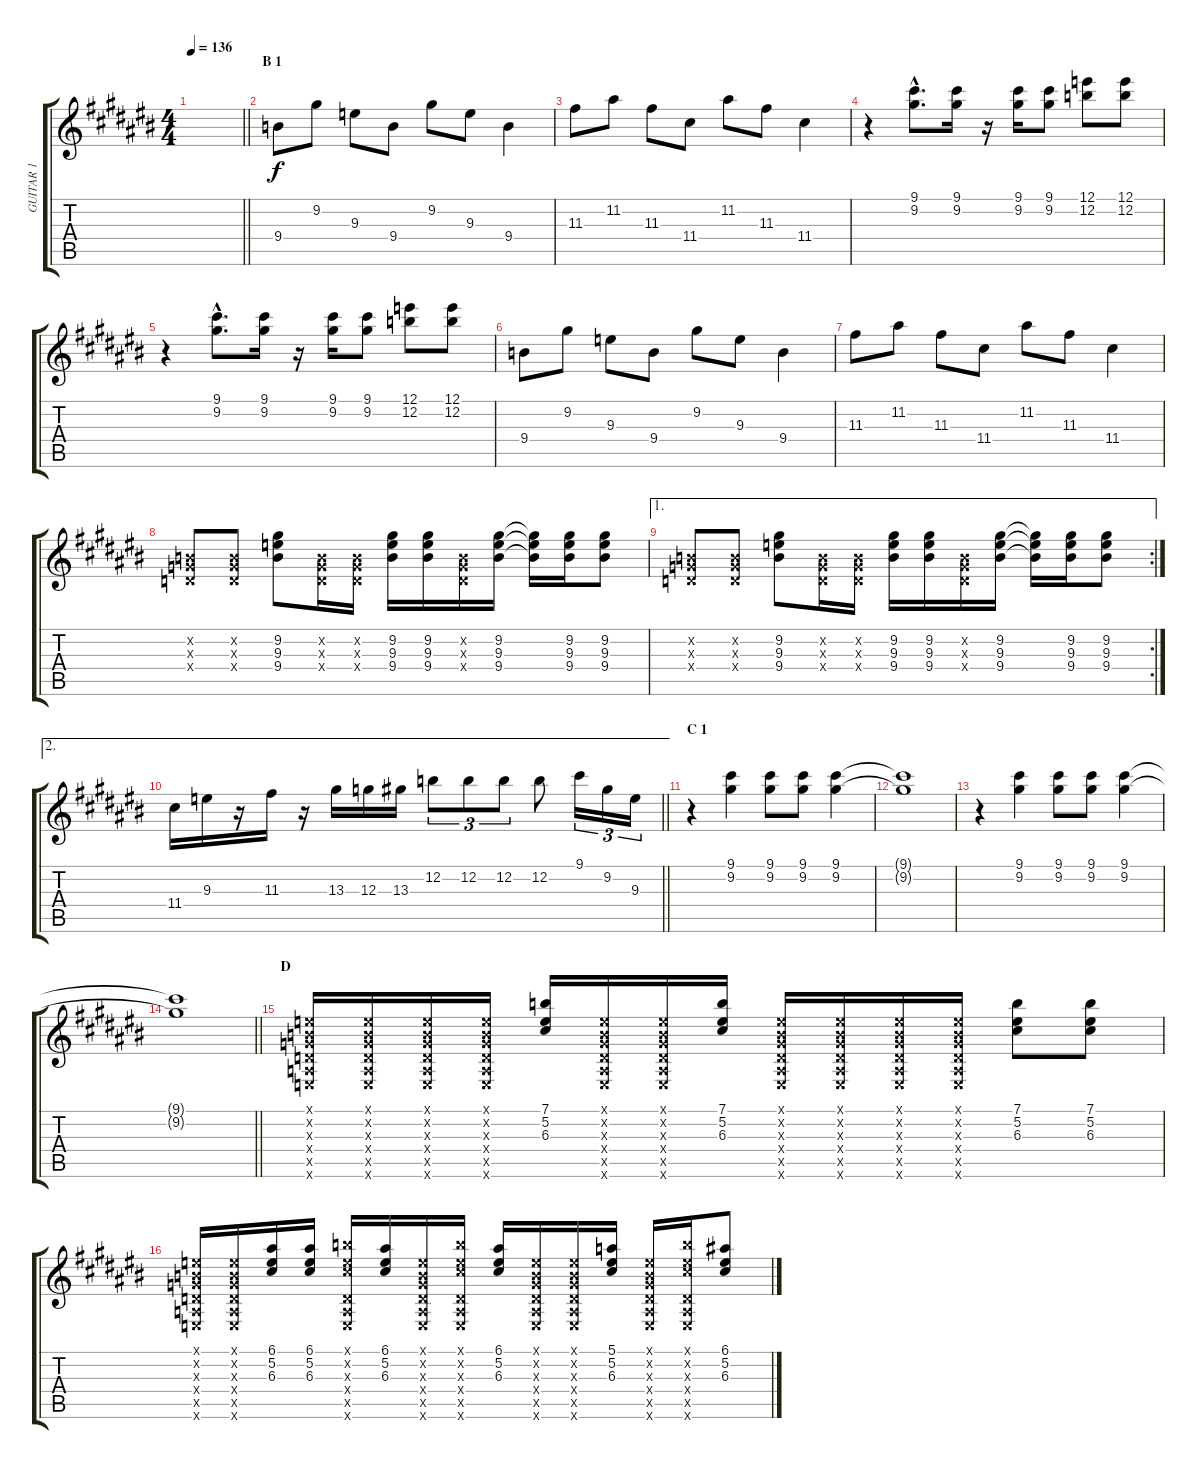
\track ("GUITAR 1" "GUITAR 1") {instrument distortionguitar}
\staff {score tabs}
\tuning (E4 B3 G3 D3 A2 E2) {hide}
\ts (4 4)
\tempo 136
\clef g2
\barLineRight lightlight
\ks c#
|
\section ("" "B 1")
9.4.8{instrument electricguitarclean} 9.2.8 9.3.8 9.4.8 9.2.8 9.3.8 9.4.4 |
11.3.8 11.2.8 11.3.8 11.4.8 11.2.8 11.3.8 11.4.4 |
r.4 (9.1{hac} 9.2{hac}).8{d instrument distortionguitar} (9.1 9.2).16 r.16 (9.1 9.2).16 (9.1 9.2).8 (12.1 12.2).8 (12.1 12.2).8 |
r.4 (9.1{hac} 9.2{hac}).8{d} (9.1 9.2).16 r.16 (9.1 9.2).16 (9.1 9.2).8 (12.1 12.2).8 (12.1 12.2).8 |
9.4.8{instrument electricguitarclean} 9.2.8 9.3.8 9.4.8 9.2.8 9.3.8 9.4.4 |
11.3.8 11.2.8 11.3.8 11.4.8 11.2.8 11.3.8 11.4.4 |
(0.2{x} 0.3{x} 0.4{x}).8{instrument distortionguitar} (0.2{x} 0.3{x} 0.4{x}).8 (9.2 9.3 9.4).8 (0.2{x} 0.3{x} 0.4{x}).16 (0.2{x} 0.3{x} 0.4{x}).16 (9.2 9.3 9.4).16 (9.2 9.3 9.4).16 (0.2{x} 0.3{x} 0.4{x}).16 (9.2 9.3 9.4).16 (9.2{t} 9.3{t} 9.4{t}).16 (9.2 9.3 9.4).16 (9.2 9.3 9.4).8 |
\ae 1
\rc 2
(0.2{x} 0.3{x} 0.4{x}).8 (0.2{x} 0.3{x} 0.4{x}).8 (9.2 9.3 9.4).8 (0.2{x} 0.3{x} 0.4{x}).16 (0.2{x} 0.3{x} 0.4{x}).16 (9.2 9.3 9.4).16 (9.2 9.3 9.4).16 (0.2{x} 0.3{x} 0.4{x}).16 (9.2 9.3 9.4).16 (9.2{t} 9.3{t} 9.4{t}).16 (9.2 9.3 9.4).16 (9.2 9.3 9.4).8 |
\ae 2
\barLineRight lightlight
11.4.16 9.3.16 r.16 11.3.16 r.16 13.3.16 12.3.16 13.3.16 12.2.8{tu (3 2)} 12.2.8{tu (3 2)} 12.2.8{tu (3 2)} 12.2.8 9.1.16{tu (3 2)} 9.2.16{tu (3 2)} 9.3.16{tu (3 2)} |
\section ("" "C 1")
r.4 (9.1 9.2).4 (9.1 9.2).8 (9.1 9.2).8 (9.1 9.2).4 |
(9.1{t} 9.2{t}).1 |
r.4 (9.1 9.2).4 (9.1 9.2).8 (9.1 9.2).8 (9.1 9.2).4 |
\barLineRight lightlight
(9.1{t} 9.2{t}).1 |
\section ("" "D")
(0.1{x} 0.2{x} 0.3{x} 0.4{x} 0.5{x} 0.6{x}).16 (0.1{x} 0.2{x} 0.3{x} 0.4{x} 0.5{x} 0.6{x}).16 (0.1{x} 0.2{x} 0.3{x} 0.4{x} 0.5{x} 0.6{x}).16 (0.1{x} 0.2{x} 0.3{x} 0.4{x} 0.5{x} 0.6{x}).16 (7.1 5.2 6.3).16 (0.1{x} 0.2{x} 0.3{x} 0.4{x} 0.5{x} 0.6{x}).16 (0.1{x} 0.2{x} 0.3{x} 0.4{x} 0.5{x} 0.6{x}).16 (7.1 5.2 6.3).16 (0.1{x} 0.2{x} 0.3{x} 0.4{x} 0.5{x} 0.6{x}).16 (0.1{x} 0.2{x} 0.3{x} 0.4{x} 0.5{x} 0.6{x}).16 (0.1{x} 0.2{x} 0.3{x} 0.4{x} 0.5{x} 0.6{x}).16 (0.1{x} 0.2{x} 0.3{x} 0.4{x} 0.5{x} 0.6{x}).16 (7.1 5.2 6.3).8 (7.1 5.2 6.3).8 |
(0.1{x} 0.2{x} 0.3{x} 0.4{x} 0.5{x} 0.6{x}).16 (0.1{x} 0.2{x} 0.3{x} 0.4{x} 0.5{x} 0.6{x}).16 (6.1 5.2 6.3).16 (6.1 5.2 6.3).16 (7.1{x} 5.2{x} 6.3{x} 0.4{x} 0.5{x} 0.6{x}).16 (6.1 5.2 6.3).16 (0.1{x} 0.2{x} 0.3{x} 0.4{x} 0.5{x} 0.6{x}).16 (7.1{x} 5.2{x} 6.3{x} 0.4{x} 0.5{x} 0.6{x}).16 (6.1 5.2 6.3).16 (0.1{x} 0.2{x} 0.3{x} 0.4{x} 0.5{x} 0.6{x}).16 (0.1{x} 0.2{x} 0.3{x} 0.4{x} 0.5{x} 0.6{x}).16 (5.1 5.2 6.3).16 (0.1{x} 0.2{x} 0.3{x} 0.4{x} 0.5{x} 0.6{x}).16 (7.1{x} 5.2{x} 6.3{x} 0.4{x} 0.5{x} 0.6{x}).16 (6.1 5.2 6.3).8
